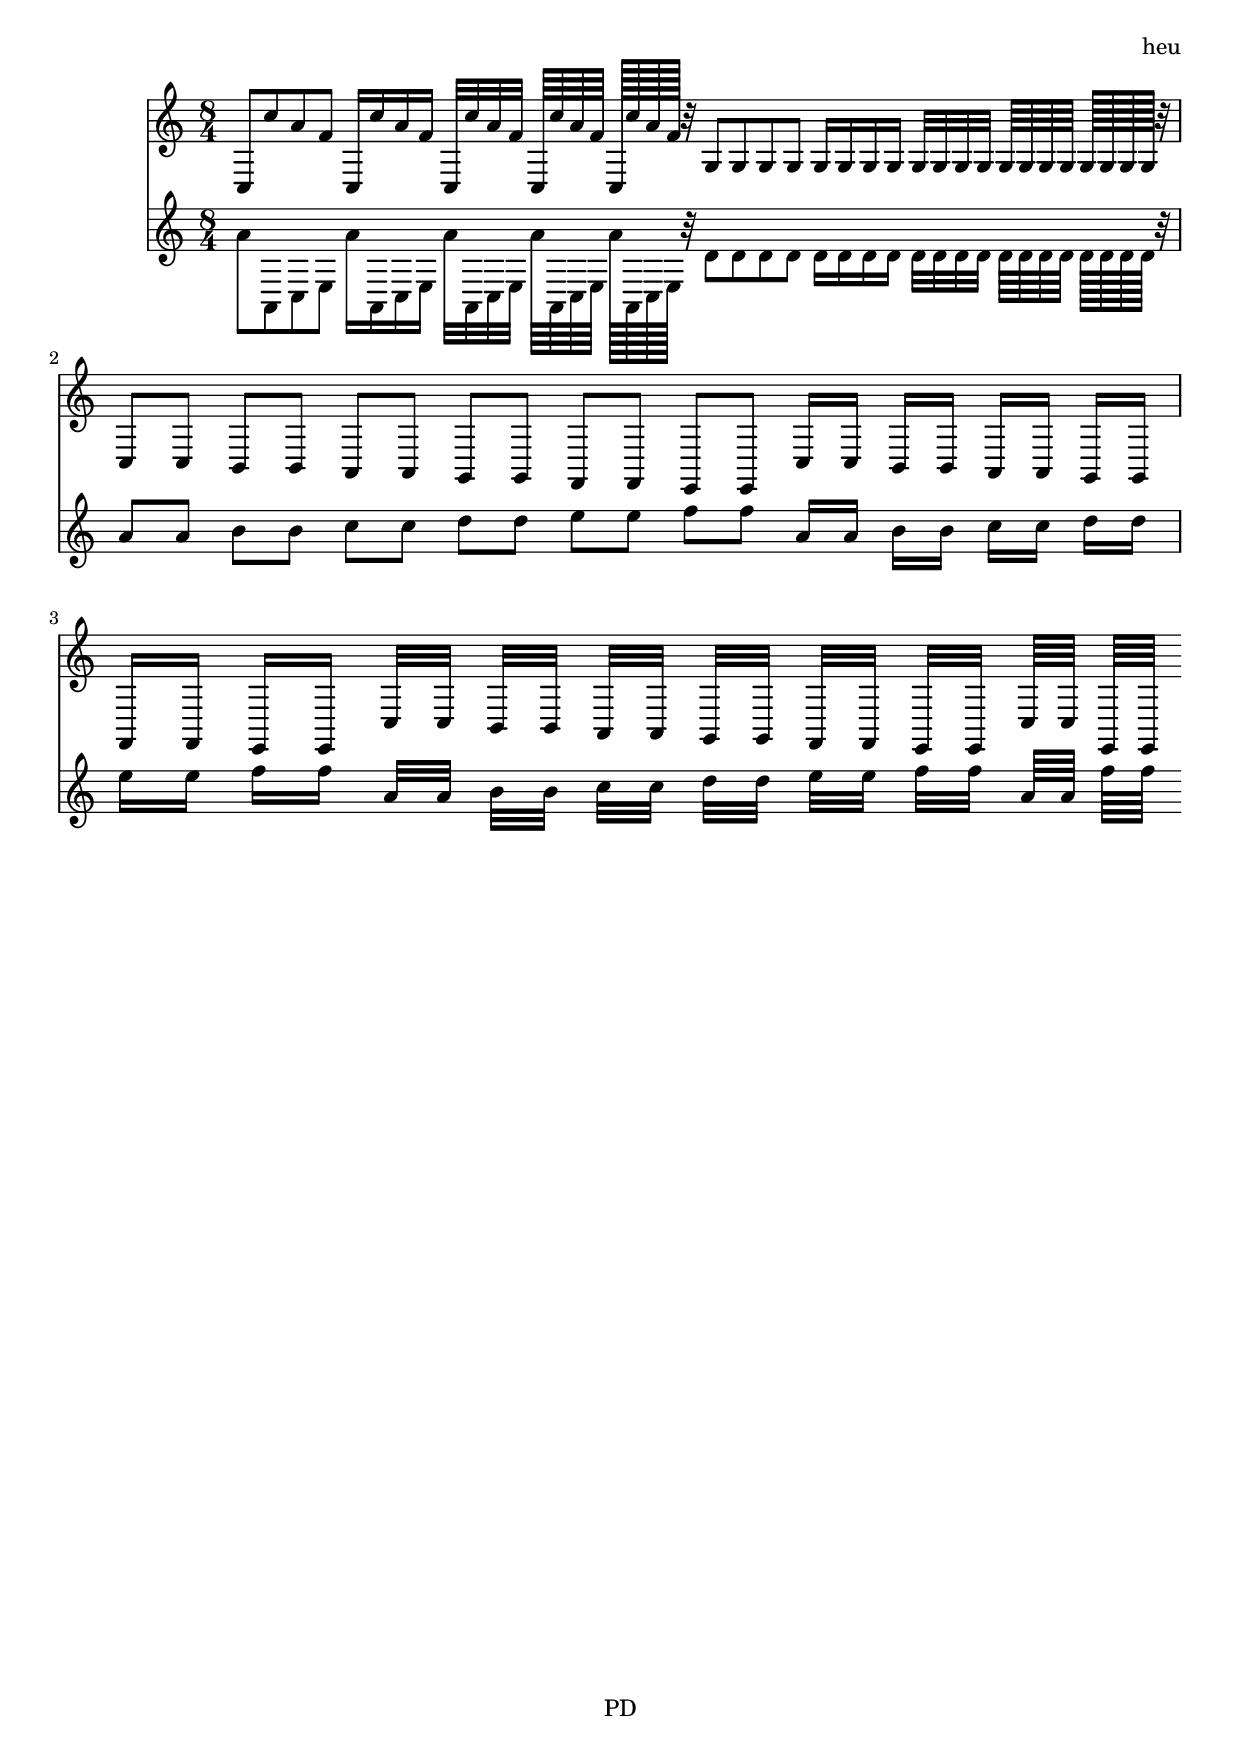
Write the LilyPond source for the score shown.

\version "1.5.68"
\header{
filename = 	 "beams.ly"
composer = 	 "heu"
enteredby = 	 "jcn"
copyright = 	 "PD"

TestedFeatures = 	 "beams and beamflags"
}


\score{
	<
%		\property Score.beamQuantisation = #'none
		\context GrandStaff < 
\context Staff = SA		\notes\transpose c' { 

			\time 8/4
			\stemUp [c8 c'' a' f']
			\stemUp [c16 c'' a' f']
			\stemUp [c32 c'' a' f']
			\stemUp [c64 c'' a' f']
			\stemUp [c128 c'' a' f']
			r32

			\stemUp [g8 g g g]
			\stemUp [g16 g g g]
			\stemUp [g32 g g g]
			\stemUp [g64 g g g]
			\stemUp [g128 g g g]
			r32

						\transpose c{
			\stemBoth
			[c'8 c'] [b b] [a a] [g g] [f f] [e e]
			[c'16 c'] [b b] [a a] [g g]  [f f] [e e]
			[c'32 c'] [b b] [a a] [g g] [f f] [e e]
			[c'64 c'] [e e]}
		}
	>
	<	
\context Staff = SB		\notes { 
\transpose c' {
			\time 8/4
			\stemDown [a'8 a, c e]
			\stemDown [a'16 a, c e]
			\stemDown [a'32 a, c e]
			\stemDown [a'64 a, c e]
			\stemDown [a'128 a, c e]
			r32}

			\transpose c{
			\stemDown [d''8 d'' d'' d'']
			\stemDown [d''16 d'' d'' d'']
			\stemDown [d''32 d'' d'' d'']
			\stemDown [d''64 d'' d'' d'']
			\stemDown [d''128 d'' d'' d'']
			r32}

			\transpose c''{
			\stemBoth
			[a8 a] [b b] [c' c'] [d' d'] [e' e'] [f' f']
			[a16 a] [b b] [c' c'] [d' d']  [e' e'] [f' f']
			[a32 a] [b b] [c' c'] [d' d']  [e' e'] [f' f']
			[a64 a] [f' f']} 
		}
	>
	>

	\paper{

	}
}

